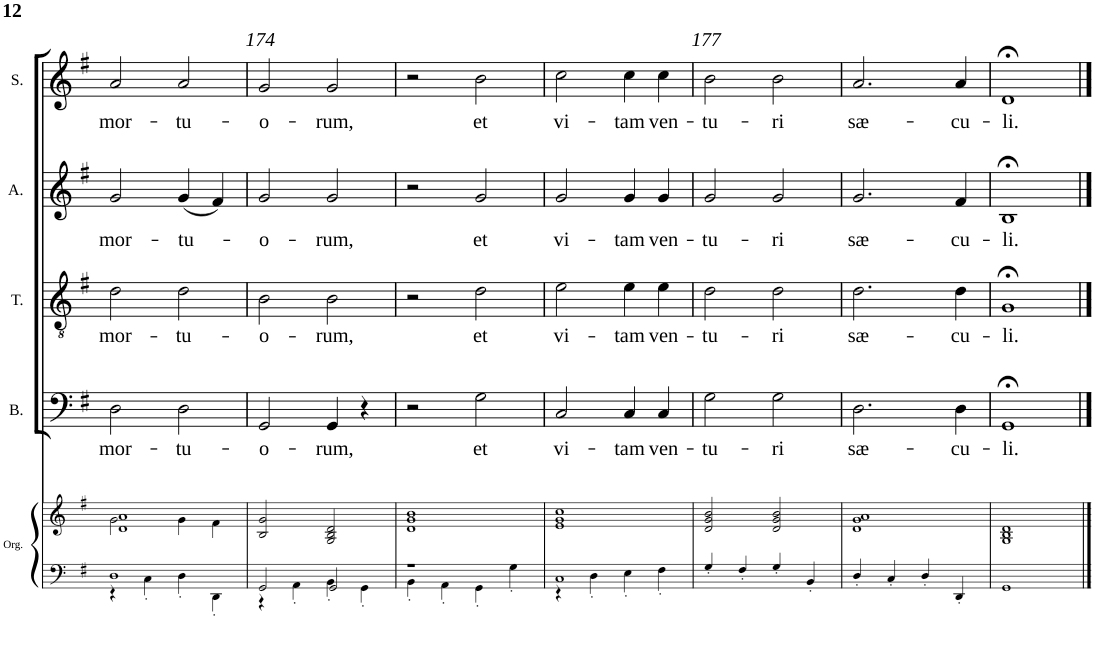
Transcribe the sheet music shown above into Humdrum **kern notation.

**kern	**kern	**kern	**text	**kern	**text	**kern	**text	**kern	**text
*part5	*part5	*part4	*part4	*part3	*part3	*part2	*part2	*part1	*part1
*staff6	*staff5	*staff4	*staff4	*staff3	*staff3	*staff2	*staff2	*staff1	*staff1
*I"Organ	*	*I"Bass	*	*I"Tenor	*	*I"Alto	*	*I"Soprano	*
*I'Org.	*	*I'B.	*	*I'T.	*	*I'A.	*	*I'S.	*
!!LO:PB:g=z
*clefF4	*clefG2	*clefF4	*	*clefGv2	*	*clefG2	*	*clefG2	*
*k[f#]	*k[f#]	*k[f#]	*	*k[f#]	*	*k[f#]	*	*k[f#]	*
*M2/2	*M2/2	*M2/2	*	*M2/2	*	*M2/2	*	*M2/2	*
*met(c|)	*met(c|)	*met(c|)	*	*met(c|)	*	*met(c|)	*	*met(c|)	*
=173	=173	=173	=173	=173	=173	=173	=173	=173	=173
*^	*^	*	*	*	*	*	*	*	*
!	!	!	!	!	!LO:LY:b	!	!LO:LY:b	!	!LO:LY:b	!	!LO:LY:b
1D	4r	1d 1a	2g\	2D\	mor-	2d\	mor-	2g/	mor-	2a/	mor-
.	4C'\	.	.	.	.	.	.	.	.	.	.
!	!	!	!	!	!LO:LY:b	!	!LO:LY:b	!	!LO:LY:b	!	!LO:LY:b
.	4D'\	.	4g\	2D\	-tu-	2d\	-tu-	(4g/	-tu-	2a/	-tu-
.	4DD'\	.	4f#\	.	.	.	.	4f#/)	.	.	.
=174	=174	=174	=174	=174	=174	=174	=174	=174	=174	=174	=174
!	!	!	!	!	!LO:LY:b	!	!LO:LY:b	!	!LO:LY:b	!	!LO:LY:b
*	*	*v	*v	*	*	*	*	*	*	*	*
2GG/	4r	2B/ 2g/	2GG/	-o-	2B\	-o-	2g/	-o-	2g/	-o-
.	4AA'\	.	.	.	.	.	.	.	.	.
!	!	!	!	!LO:LY:b	!	!LO:LY:b	!	!LO:LY:b	!	!LO:LY:b
2GG/	4BB'\	2G/ 2B/ 2d/	4GG/	-rum,	2B\	-rum,	2g/	-rum,	2g/	-rum,
.	4GG'\	.	4r	.	.	.	.	.	.	.
=175	=175	=175	=175	=175	=175	=175	=175	=175	=175	=175
1r	4BB'\	1d 1g 1b	2r	.	2r	.	2r	.	2r	.
.	4AA'\	.	.	.	.	.	.	.	.	.
!	!	!	!	!LO:LY:b	!	!LO:LY:b	!	!LO:LY:b	!	!LO:LY:b
.	4GG'\	.	2G\	et	2d\	et	2g/	et	2b\	et
.	4G'\	.	.	.	.	.	.	.	.	.
=176	=176	=176	=176	=176	=176	=176	=176	=176	=176	=176
!	!	!	!	!LO:LY:b	!	!LO:LY:b	!	!LO:LY:b	!	!LO:LY:b
1C	4r	1e 1g 1cc	2C/	vi-	2e\	vi-	2g/	vi-	2cc\	vi-
.	4D'\	.	.	.	.	.	.	.	.	.
!	!	!	!	!LO:LY:b	!	!LO:LY:b	!	!LO:LY:b	!	!LO:LY:b
.	4E'\	.	4C/	-tam	4e\	-tam	4g/	-tam	4cc\	-tam
!	!	!	!	!LO:LY:b	!	!LO:LY:b	!	!LO:LY:b	!	!LO:LY:b
.	4F#'\	.	4C/	ven-	4e\	ven-	4g/	ven-	4cc\	ven-
=177	=177	=177	=177	=177	=177	=177	=177	=177	=177	=177
!	!	!	!	!LO:LY:b	!	!LO:LY:b	!	!LO:LY:b	!	!LO:LY:b
*v	*v	*	*	*	*	*	*	*	*	*
4G'/	2d/ 2g/ 2b/	2G\	-tu-	2d\	-tu-	2g/	-tu-	2b\	-tu-
4F#'/	.	.	.	.	.	.	.	.	.
!	!	!	!LO:LY:b	!	!LO:LY:b	!	!LO:LY:b	!	!LO:LY:b
4G'/	2d/ 2g/ 2b/	2G\	-ri	2d\	-ri	2g/	-ri	2b\	-ri
4BB'/	.	.	.	.	.	.	.	.	.
=178	=178	=178	=178	=178	=178	=178	=178	=178	=178
!	!	!	!LO:LY:b	!	!LO:LY:b	!	!LO:LY:b	!	!LO:LY:b
4D'/	1d 1g 1a	2.D\	sæ-	2.d\	sæ-	2.g/	sæ-	2.a/	sæ-
4C'/	.	.	.	.	.	.	.	.	.
4D'/	.	.	.	.	.	.	.	.	.
!	!	!	!LO:LY:b	!	!LO:LY:b	!	!LO:LY:b	!	!LO:LY:b
4DD'/	.	4D\	-cu-	4d\	-cu-	4f#/	-cu-	4a/	-cu-
=179	=179	=179	=179	=179	=179	=179	=179	=179	=179
!	!	!	!LO:LY:b	!	!LO:LY:b	!	!LO:LY:b	!	!LO:LY:b
1GG	1G 1B 1d	1GG;<	-li.	1G;<	-li.	1B;<	-li.	1d;<	-li.
==	==	==	==	==	==	==	==	==	==
*-	*-	*-	*-	*-	*-	*-	*-	*-	*-
